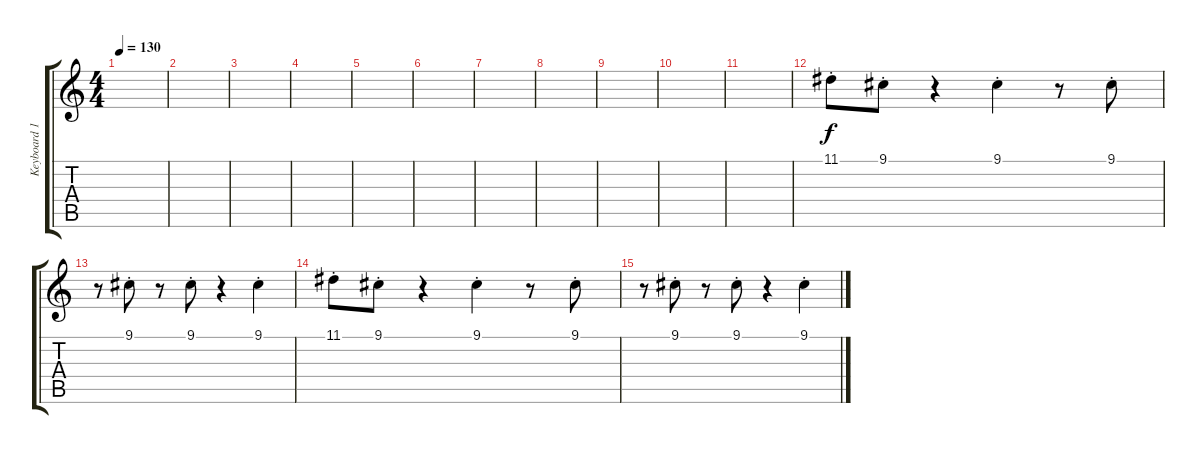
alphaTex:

\track ("Keyboard 1" "Keyboard 1") {instrument lead5charang}
\staff {score tabs}
\tuning (E4 B3 G3 D3 A2 E2) {hide}
\ts (4 4)
\tempo 130
\clef g2
\ks c
|
|
|
|
|
|
|
|
|
|
|
11.1{st}.8{volume 5} 9.1{st}.8 r.4 9.1{st}.4 r.8 9.1{st}.8 |
r.8 9.1{st}.8 r.8 9.1{st}.8 r.4 9.1{st}.4 |
11.1{st}.8 9.1{st}.8 r.4 9.1{st}.4 r.8 9.1{st}.8 |
r.8 9.1{st}.8 r.8 9.1{st}.8 r.4 9.1{st}.4
